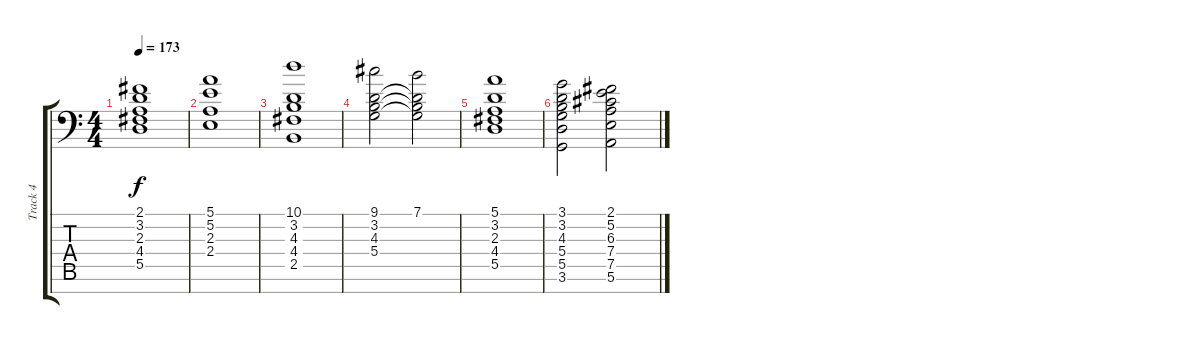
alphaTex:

\track ("Track 4" "Track 4") {instrument pad8sweep}
\staff {score tabs}
\tuning (E4 B3 G3 D3 A2 E2 C-1) {hide}
\ts (4 4)
\tempo 173
\clef f4
\ks c
(2.1 3.2 2.3 4.4 5.5).1{dy f} |
(5.1 5.2 2.3 2.4).1 |
(10.1 3.2 4.3 4.4 2.5).1 |
(9.1 3.2 4.3 5.4).2 (7.1 3.2{t} 4.3{t} 5.4{t}).2 |
(5.1 3.2 2.3 4.4 5.5).1 |
(3.1 3.2 4.3 5.4 5.5 3.6).2 (2.1 5.2 6.3 7.4 7.5 5.6).2
